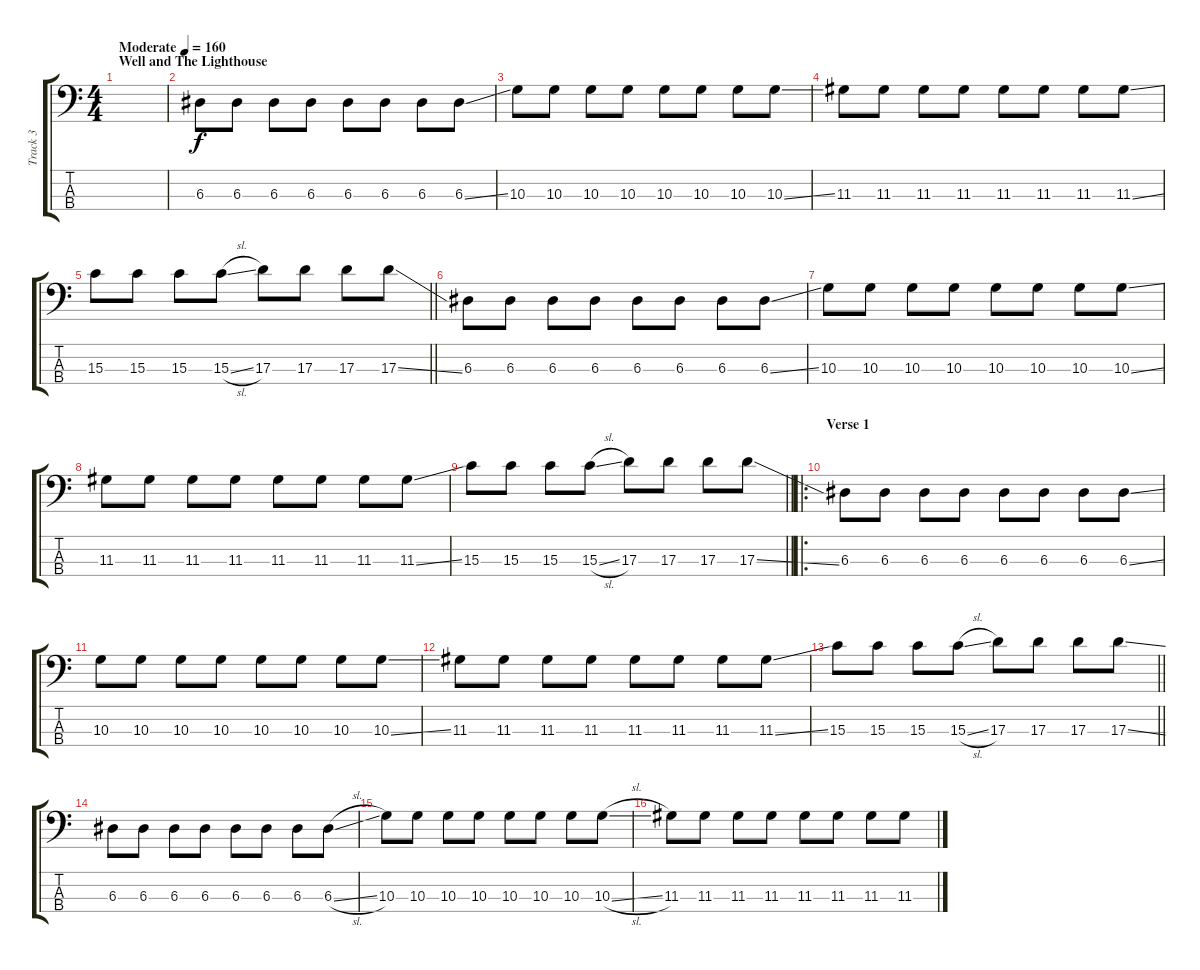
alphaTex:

\track ("Track 3" "Track 3") {instrument electricbasspick}
\staff {score tabs}
\tuning (G2 D2 A1 E1) {hide}
\ts (4 4)
\section ("" "Well and The Lighthouse")
\tempo (160 "Moderate")
\clef f4
\ks c
|
6.3.8 6.3.8 6.3.8 6.3.8 6.3.8 6.3.8 6.3.8 6.3{ss}.8 |
10.3.8 10.3.8 10.3.8 10.3.8 10.3.8 10.3.8 10.3.8 10.3{ss}.8 |
11.3.8 11.3.8 11.3.8 11.3.8 11.3.8 11.3.8 11.3.8 11.3{ss}.8 |
\barLineRight lightlight
15.3.8 15.3.8 15.3.8 15.3{sl}.8 17.3.8 17.3.8 17.3.8 17.3{ss}.8 |
6.3.8 6.3.8 6.3.8 6.3.8 6.3.8 6.3.8 6.3.8 6.3{ss}.8 |
10.3.8 10.3.8 10.3.8 10.3.8 10.3.8 10.3.8 10.3.8 10.3{ss}.8 |
11.3.8 11.3.8 11.3.8 11.3.8 11.3.8 11.3.8 11.3.8 11.3{ss}.8 |
\barLineRight lightlight
15.3.8 15.3.8 15.3.8 15.3{sl}.8 17.3.8 17.3.8 17.3.8 17.3{ss}.8 |
\ro
\section ("" "Verse 1")
6.3.8 6.3.8 6.3.8 6.3.8 6.3.8 6.3.8 6.3.8 6.3{ss}.8 |
10.3.8 10.3.8 10.3.8 10.3.8 10.3.8 10.3.8 10.3.8 10.3{ss}.8 |
11.3.8 11.3.8 11.3.8 11.3.8 11.3.8 11.3.8 11.3.8 11.3{ss}.8 |
\barLineRight lightlight
15.3.8 15.3.8 15.3.8 15.3{sl}.8 17.3.8 17.3.8 17.3.8 17.3{ss}.8 |
6.3.8 6.3.8 6.3.8 6.3.8 6.3.8 6.3.8 6.3.8 6.3{sl}.8 |
10.3.8 10.3.8 10.3.8 10.3.8 10.3.8 10.3.8 10.3.8 10.3{sl}.8 |
11.3.8 11.3.8 11.3.8 11.3.8 11.3.8 11.3.8 11.3.8 11.3{ss}.8
